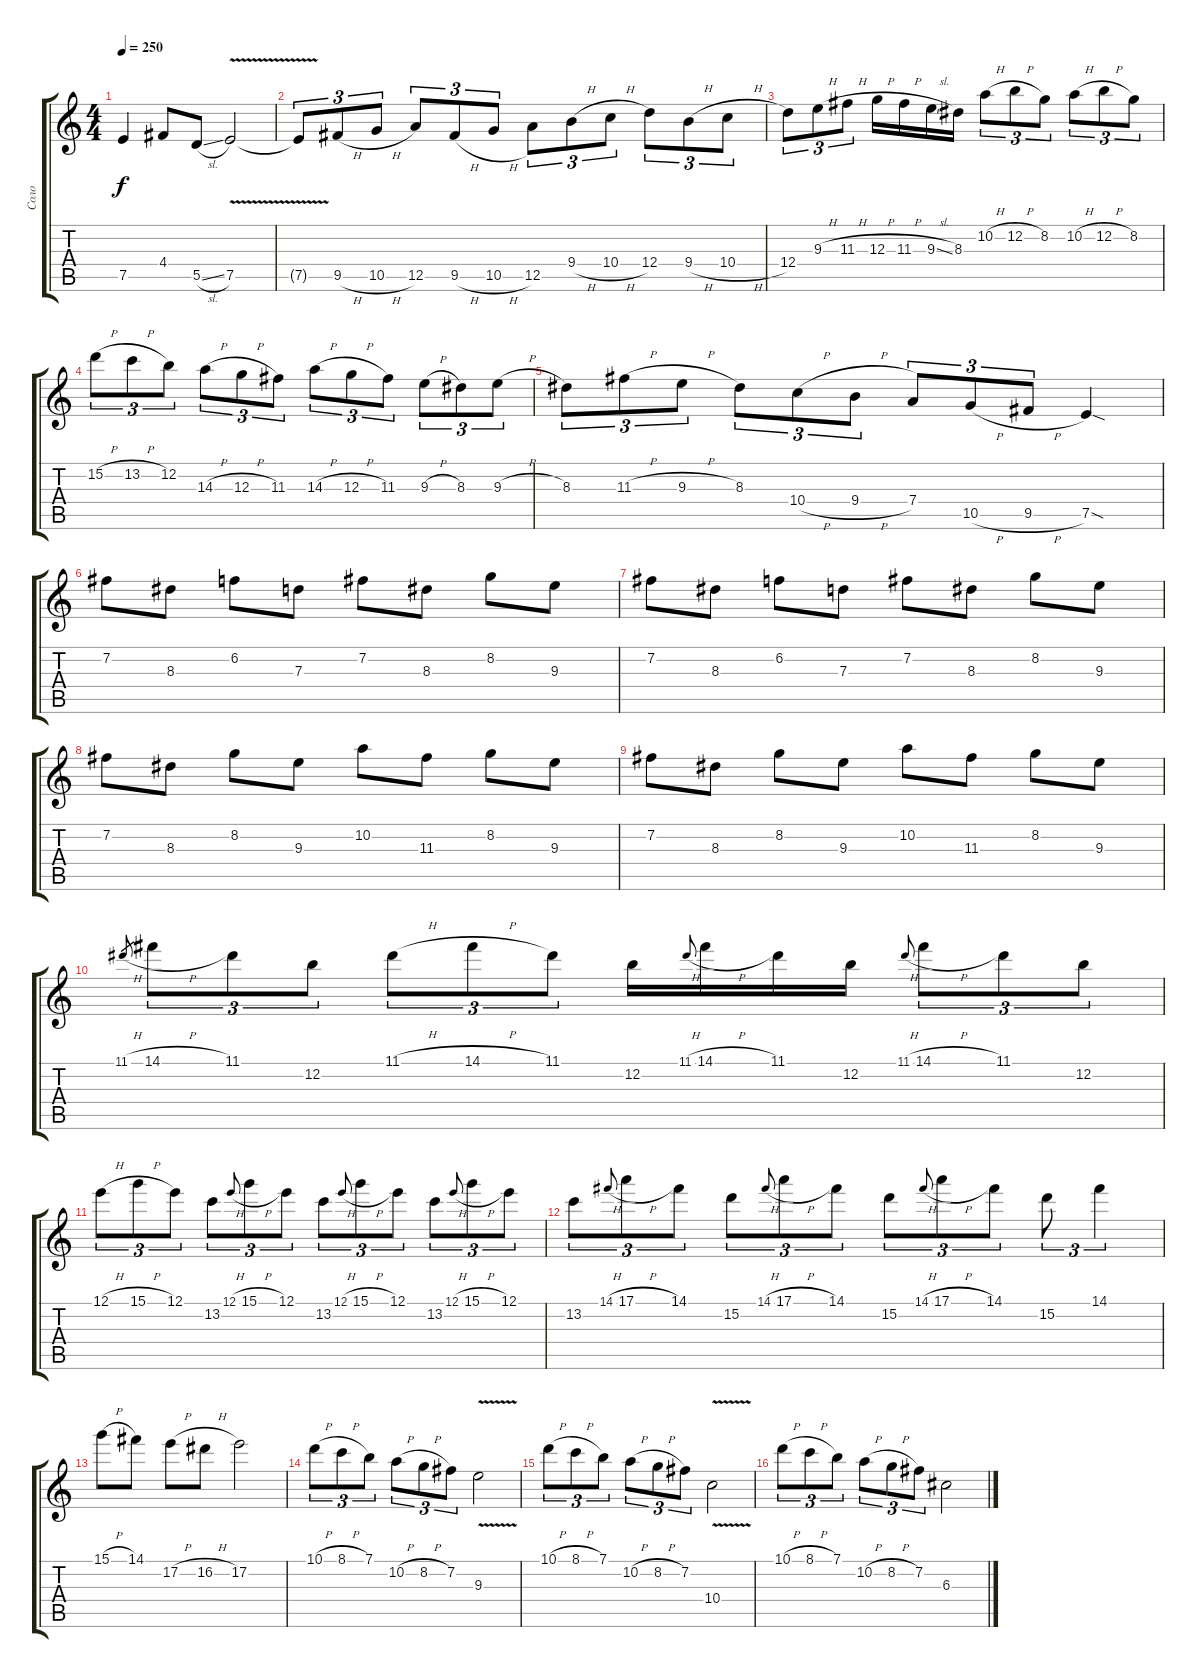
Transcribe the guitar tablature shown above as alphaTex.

\track ("Соло" "Соло") {instrument distortionguitar}
\staff {score tabs}
\tuning (E4 B3 G3 D3 A2 E2) {hide}
\ts (4 4)
\tempo 250
\clef g2
\ks c
7.5.4{dy f} 4.4.8 5.5{sl}.8 7.5{v}.2 |
7.5{t}.8{tu (3 2)} 9.5{h}.8{tu (3 2)} 10.5{h}.8{tu (3 2)} 12.5.8{tu (3 2)} 9.5{h}.8{tu (3 2)} 10.5{h}.8{tu (3 2)} 12.5.8{tu (3 2)} 9.4{h}.8{tu (3 2)} 10.4{h}.8{tu (3 2)} 12.4.8{tu (3 2)} 9.4{h}.8{tu (3 2)} 10.4{h}.8{tu (3 2)} |
12.4.8{tu (3 2)} 9.3{h}.8{tu (3 2)} 11.3{h}.8{tu (3 2)} 12.3{h}.16 11.3{h}.16 9.3{sl}.16 8.3.16 10.2{h}.8{tu (3 2)} 12.2{h}.8{tu (3 2)} 8.2.8{tu (3 2)} 10.2{h}.8{tu (3 2)} 12.2{h}.8{tu (3 2)} 8.2.8{tu (3 2)} |
15.2{h}.8{tu (3 2)} 13.2{h}.8{tu (3 2)} 12.2.8{tu (3 2)} 14.3{h}.8{tu (3 2)} 12.3{h}.8{tu (3 2)} 11.3.8{tu (3 2)} 14.3{h}.8{tu (3 2)} 12.3{h}.8{tu (3 2)} 11.3.8{tu (3 2)} 9.3{h}.8{tu (3 2)} 8.3.8{tu (3 2)} 9.3{h}.8{tu (3 2)} |
8.3.8{tu (3 2)} 11.3{h}.8{tu (3 2)} 9.3{h}.8{tu (3 2)} 8.3.8{tu (3 2)} 10.4{h}.8{tu (3 2)} 9.4{h}.8{tu (3 2)} 7.4.8{tu (3 2)} 10.5{h}.8{tu (3 2)} 9.5{h}.8{tu (3 2)} 7.5{sod}.4 |
7.2.8 8.3.8 6.2.8 7.3.8 7.2.8 8.3.8 8.2.8 9.3.8 |
7.2.8 8.3.8 6.2.8 7.3.8 7.2.8 8.3.8 8.2.8 9.3.8 |
7.2.8 8.3.8 8.2.8 9.3.8 10.2.8 11.3.8 8.2.8 9.3.8 |
7.2.8 8.3.8 8.2.8 9.3.8 10.2.8 11.3.8 8.2.8 9.3.8 |
11.1{h}.8{gr} 14.1{h}.8{tu (3 2)} 11.1.8{tu (3 2)} 12.2.8{tu (3 2)} 11.1{h}.8{tu (3 2)} 14.1{h}.8{tu (3 2)} 11.1.8{tu (3 2)} 12.2.16 11.1{h}.8{gr onbeat} 14.1{h}.16 11.1.16 12.2.16 11.1{h}.8{gr onbeat} 14.1{h}.8{tu (3 2)} 11.1.8{tu (3 2)} 12.2.8{tu (3 2)} |
12.1{h}.8{tu (3 2)} 15.1{h}.8{tu (3 2)} 12.1.8{tu (3 2)} 13.2.8{tu (3 2)} 12.1{h}.8{gr onbeat} 15.1{h}.8{tu (3 2)} 12.1.8{tu (3 2)} 13.2.8{tu (3 2)} 12.1{h}.8{gr onbeat} 15.1{h}.8{tu (3 2)} 12.1.8{tu (3 2)} 13.2.8{tu (3 2)} 12.1{h}.8{gr onbeat} 15.1{h}.8{tu (3 2)} 12.1.8{tu (3 2)} |
13.2.8{tu (3 2)} 14.1{h}.8{gr onbeat} 17.1{h}.8{tu (3 2)} 14.1.8{tu (3 2)} 15.2.8{tu (3 2)} 14.1{h}.8{gr onbeat} 17.1{h}.8{tu (3 2)} 14.1.8{tu (3 2)} 15.2.8{tu (3 2)} 14.1{h}.8{gr onbeat} 17.1{h}.8{tu (3 2)} 14.1.8{tu (3 2)} 15.2.8{tu (3 2)} 14.1.4{tu (3 2)} |
15.1{h}.8 14.1.8 17.2{h}.8 16.2{h}.8 17.2.2 |
10.1{h}.8{tu (3 2)} 8.1{h}.8{tu (3 2)} 7.1.8{tu (3 2)} 10.2{h}.8{tu (3 2)} 8.2{h}.8{tu (3 2)} 7.2.8{tu (3 2)} 9.3{v}.2 |
10.1{h}.8{tu (3 2)} 8.1{h}.8{tu (3 2)} 7.1.8{tu (3 2)} 10.2{h}.8{tu (3 2)} 8.2{h}.8{tu (3 2)} 7.2.8{tu (3 2)} 10.4{v}.2 |
10.1{h}.8{tu (3 2)} 8.1{h}.8{tu (3 2)} 7.1.8{tu (3 2)} 10.2{h}.8{tu (3 2)} 8.2{h}.8{tu (3 2)} 7.2.8{tu (3 2)} 6.3.2
